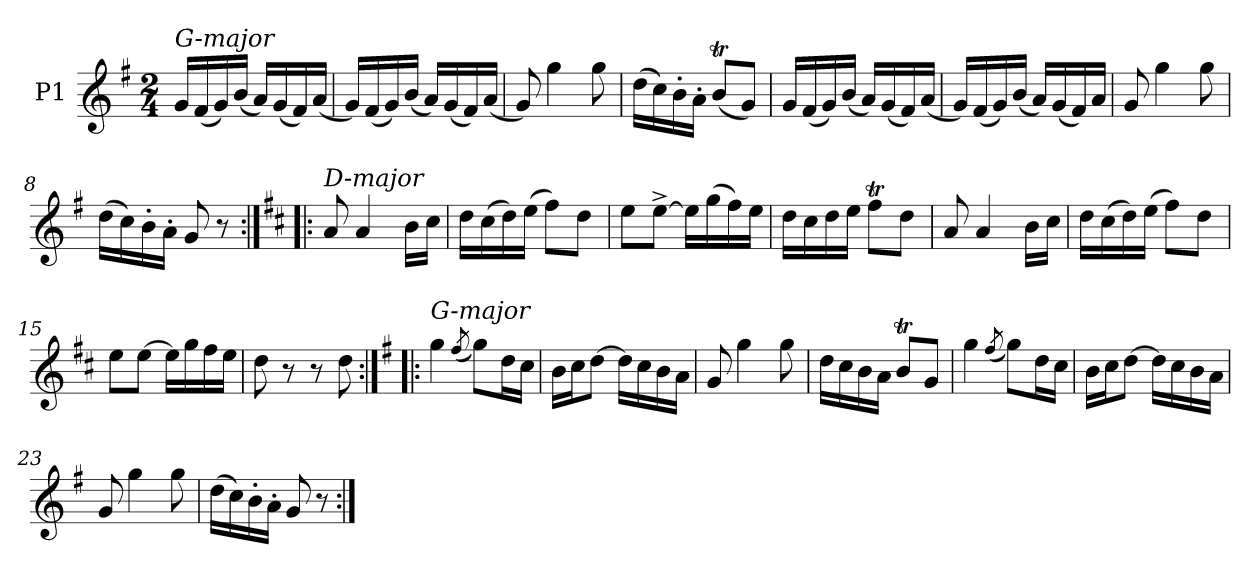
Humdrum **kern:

**kern
*part1
*staff1
*I"P1
*clefG2
*k[f#]
*G:
*M2/4
=1
!LO:TX:a:i:t=G-major
16gLL
(16f#
16g)
(16bJJ
16aLL)
(16g
16f#)
(16aJJ
=2
16gLL)
(16f#
16g)
(16bJJ
16aLL)
(16g
16f#)
(16aJJ
=3
8g)
4gg
8gg
=4
(16ddLL
16cc)
16b'
16a'JJ
(8btL
8gJ)
=5
16gLL
(16f#
16g)
(16bJJ
16aLL)
(16g
16f#)
(16aJJ
=6
16gLL)
(16f#
16g)
(16bJJ
16aLL)
(16g
16f#)
16aJJ
=7
8g
4gg
8gg
=8
(16ddLL
16cc)
16b'
16a'JJ
8g
8r
=9:|!|:
*k[f#c#]
*D:
!LO:TX:a:i:t=D-major
8a
4a
16bLL
16cc#JJ
=10
16ddLL
(16cc#
16dd)
(16eeJJ
8ff#L)
8ddJ
=11
8eeL
[8ee^J
16eeLL]
(16gg
16ff#)
16eeJJ
=12
16ddLL
16cc#
16dd
16eeJJ
8ff#tL
8ddJ
=13
8a
4a
16bLL
16cc#JJ
=14
16ddLL
(16cc#
16dd)
(16eeJJ
8ff#L)
8ddJ
=15
8eeL
[8eeJ
16eeLL]
16gg
16ff#
16eeJJ
=16
8dd
8r
8r
8dd
=17:|!|:
*k[f#]
*G:
!LO:TX:a:i:t=G-major
4gg
(8qff#/
8ggL)
16ddL
16ccJJ
=18
16bLL
16ccJ
[8ddJ
16ddLL]
16cc
16b
16aJJ
=19
8g
4gg
8gg
=20
16ddLL
16cc
16b
16aJJ
8btL
8gJ
=21
4gg
(8qff#/
8ggL)
16ddL
16ccJJ
=22
16bLL
16ccJ
[8ddJ
16ddLL]
16cc
16b
16aJJ
=23
8g
4gg
8gg
=24
(16ddLL
16cc)
16b'
16a'JJ
8g
8r
=:|!
*-
